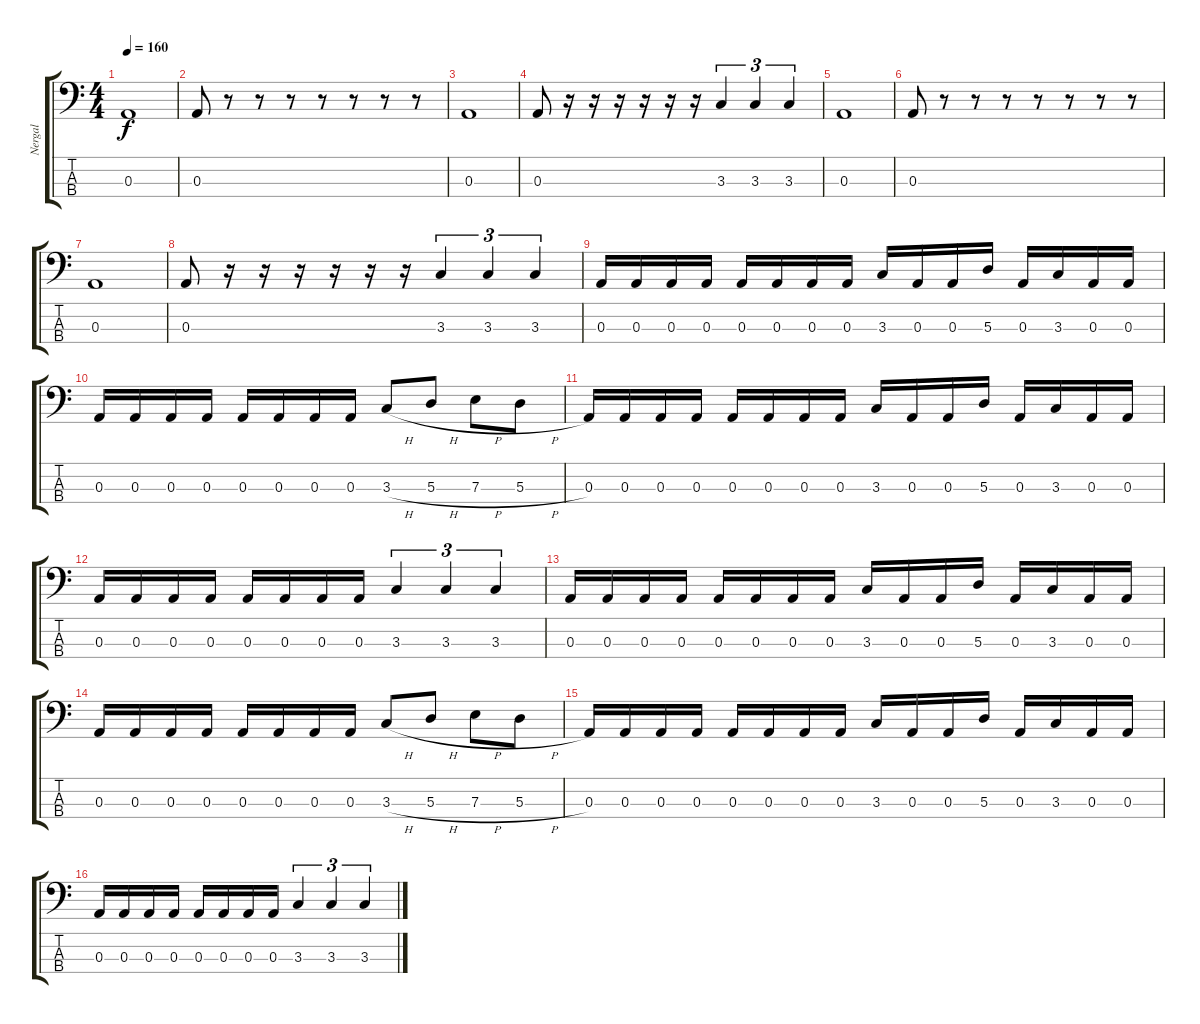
\track ("Nergal" "Nergal") {instrument slapbass1}
\staff {score tabs}
\tuning (G2 D2 A1 E1) {hide}
\ts (4 4)
\tempo 160
\clef f4
\ks c
0.3.1{dy f} |
0.3.8 r.8 r.8 r.8 r.8 r.8 r.8 r.8 |
0.3.1 |
0.3.8 r.16 r.16 r.16 r.16 r.16 r.16 3.3.4{tu (3 2)} 3.3.4{tu (3 2)} 3.3.4{tu (3 2)} |
0.3.1 |
0.3.8 r.8 r.8 r.8 r.8 r.8 r.8 r.8 |
0.3.1 |
0.3.8 r.16 r.16 r.16 r.16 r.16 r.16 3.3.4{tu (3 2)} 3.3.4{tu (3 2)} 3.3.4{tu (3 2)} |
0.3.16 0.3.16 0.3.16 0.3.16 0.3.16 0.3.16 0.3.16 0.3.16 3.3.16 0.3.16 0.3.16 5.3.16 0.3.16 3.3.16 0.3.16 0.3.16 |
0.3.16 0.3.16 0.3.16 0.3.16 0.3.16 0.3.16 0.3.16 0.3.16 3.3{h}.8 5.3{h}.8 7.3{h}.8 5.3{h}.8 |
0.3.16 0.3.16 0.3.16 0.3.16 0.3.16 0.3.16 0.3.16 0.3.16 3.3.16 0.3.16 0.3.16 5.3.16 0.3.16 3.3.16 0.3.16 0.3.16 |
0.3.16 0.3.16 0.3.16 0.3.16 0.3.16 0.3.16 0.3.16 0.3.16 3.3.4{tu (3 2)} 3.3.4{tu (3 2)} 3.3.4{tu (3 2)} |
0.3.16 0.3.16 0.3.16 0.3.16 0.3.16 0.3.16 0.3.16 0.3.16 3.3.16 0.3.16 0.3.16 5.3.16 0.3.16 3.3.16 0.3.16 0.3.16 |
0.3.16 0.3.16 0.3.16 0.3.16 0.3.16 0.3.16 0.3.16 0.3.16 3.3{h}.8 5.3{h}.8 7.3{h}.8 5.3{h}.8 |
0.3.16 0.3.16 0.3.16 0.3.16 0.3.16 0.3.16 0.3.16 0.3.16 3.3.16 0.3.16 0.3.16 5.3.16 0.3.16 3.3.16 0.3.16 0.3.16 |
0.3.16 0.3.16 0.3.16 0.3.16 0.3.16 0.3.16 0.3.16 0.3.16 3.3.4{tu (3 2)} 3.3.4{tu (3 2)} 3.3.4{tu (3 2)}
